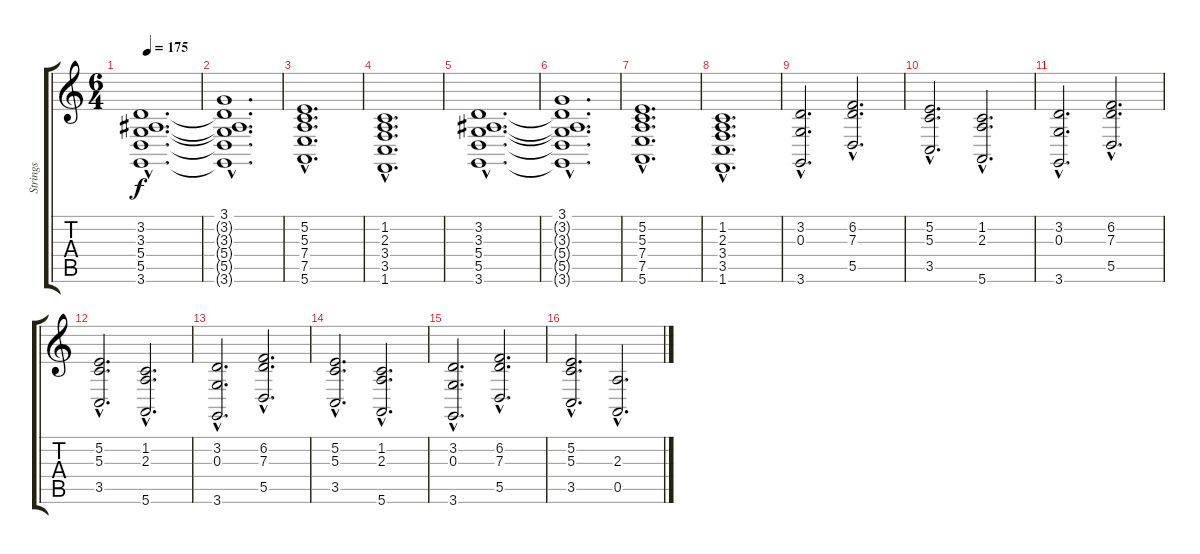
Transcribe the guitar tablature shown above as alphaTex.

\track ("Strings" "Strings") {instrument stringensemble1}
\staff {score tabs}
\tuning (E4 B3 G3 D3 A2 E2) {hide}
\ts (6 4)
\tempo 175
\clef g2
\ks c
(3.2{hac} 3.3{hac} 5.4{hac} 5.5{hac} 3.6{hac}).1{d dy f} |
(3.1{hac} 3.2{hac t} 3.3{hac t} 5.4{hac t} 5.5{hac t} 3.6{hac t}).1{d} |
(5.2{hac} 5.3{hac} 7.4{hac} 7.5{hac} 5.6{hac}).1{d} |
(1.2{hac} 2.3{hac} 3.4{hac} 3.5{hac} 1.6{hac}).1{d} |
(3.2{hac} 3.3{hac} 5.4{hac} 5.5{hac} 3.6{hac}).1{d} |
(3.1{hac} 3.2{hac t} 3.3{hac t} 5.4{hac t} 5.5{hac t} 3.6{hac t}).1{d} |
(5.2{hac} 5.3{hac} 7.4{hac} 7.5{hac} 5.6{hac}).1{d} |
(1.2{hac} 2.3{hac} 3.4{hac} 3.5{hac} 1.6{hac}).1{d} |
\section ("" "")
(3.2{hac} 0.3{hac} 3.6{hac}).2{d} (6.2{hac} 7.3{hac} 5.5{hac}).2{d} |
(5.2{hac} 5.3{hac} 3.5{hac}).2{d} (1.2{hac} 2.3{hac} 5.6{hac}).2{d} |
(3.2{hac} 0.3{hac} 3.6{hac}).2{d} (6.2{hac} 7.3{hac} 5.5{hac}).2{d} |
(5.2{hac} 5.3{hac} 3.5{hac}).2{d} (1.2{hac} 2.3{hac} 5.6{hac}).2{d} |
(3.2{hac} 0.3{hac} 3.6{hac}).2{d} (6.2{hac} 7.3{hac} 5.5{hac}).2{d} |
(5.2{hac} 5.3{hac} 3.5{hac}).2{d} (1.2{hac} 2.3{hac} 5.6{hac}).2{d} |
(3.2{hac} 0.3{hac} 3.6{hac}).2{d} (6.2{hac} 7.3{hac} 5.5{hac}).2{d} |
(5.2{hac} 5.3{hac} 3.5{hac}).2{d} (2.3{hac} 0.5{hac}).2{d}
